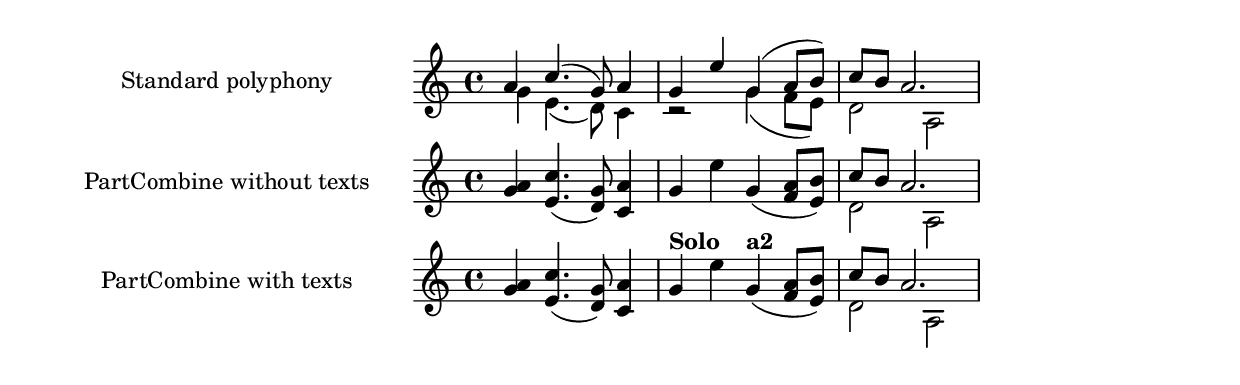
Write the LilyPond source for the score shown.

%% Do not edit this file; it is auto-generated from LSR http://lsr.dsi.unimi.it
%% This file is in the public domain.
\version "2.11.49"

\header {
  lsrtags = "simultaneous-notes, text"

  texidoc = "
The part combiner tool ( @code{\\partcombine} command ) allows the
combination of several different parts on the same staff.  Text
directions such as \"solo\" or \"a2\" are added by default; to remove
them, simply set the property @code{printPartCombineTexts} to
\"false\". For vocal scores (hymns), there is no need to add
\"solo\"/\"a2\" texts, so they should be switched off.  However, it
might be better not to use it if there are any solos, as they won't be
indicated.  In such cases, standard polyphonic notation may be
preferable.

This snippet presents the three ways two parts can be printed on a same
staff: standard polyphony, @code{\\partcombine} without texts, and
@code{\\partcombine} with texts.




"
  doctitle = "Combining two parts on the same staff"
} % begin verbatim
musicUp = \relative c'' {
  \time 4/4
  a4 c4.( g8) a4 |
  g4 e' g,( a8 b) |
  c b a2.
}

musicDown = \relative c'' {
  g4 e4.( d8) c4 |
  r2 g'4( f8 e) |
  d2 \stemDown a
}

\score {
  <<
    <<
    \new Staff {
      \set Staff.instrumentName = "Standard polyphony  "
      << \musicUp \\ \musicDown >>
    }
    \new Staff \with { printPartCombineTexts = ##f } {
      \set Staff.instrumentName = "PartCombine without texts  "
      \partcombine \musicUp \musicDown
    }
    \new Staff {
      \set Staff.instrumentName = "PartCombine with texts  "
      \partcombine \musicUp \musicDown
    }
    >>
  >>
  \layout {
    indent = 6.0\cm
    \context {
      \Score
      \override SystemStartBar #'collapse-height = #30
    }
  }
}
